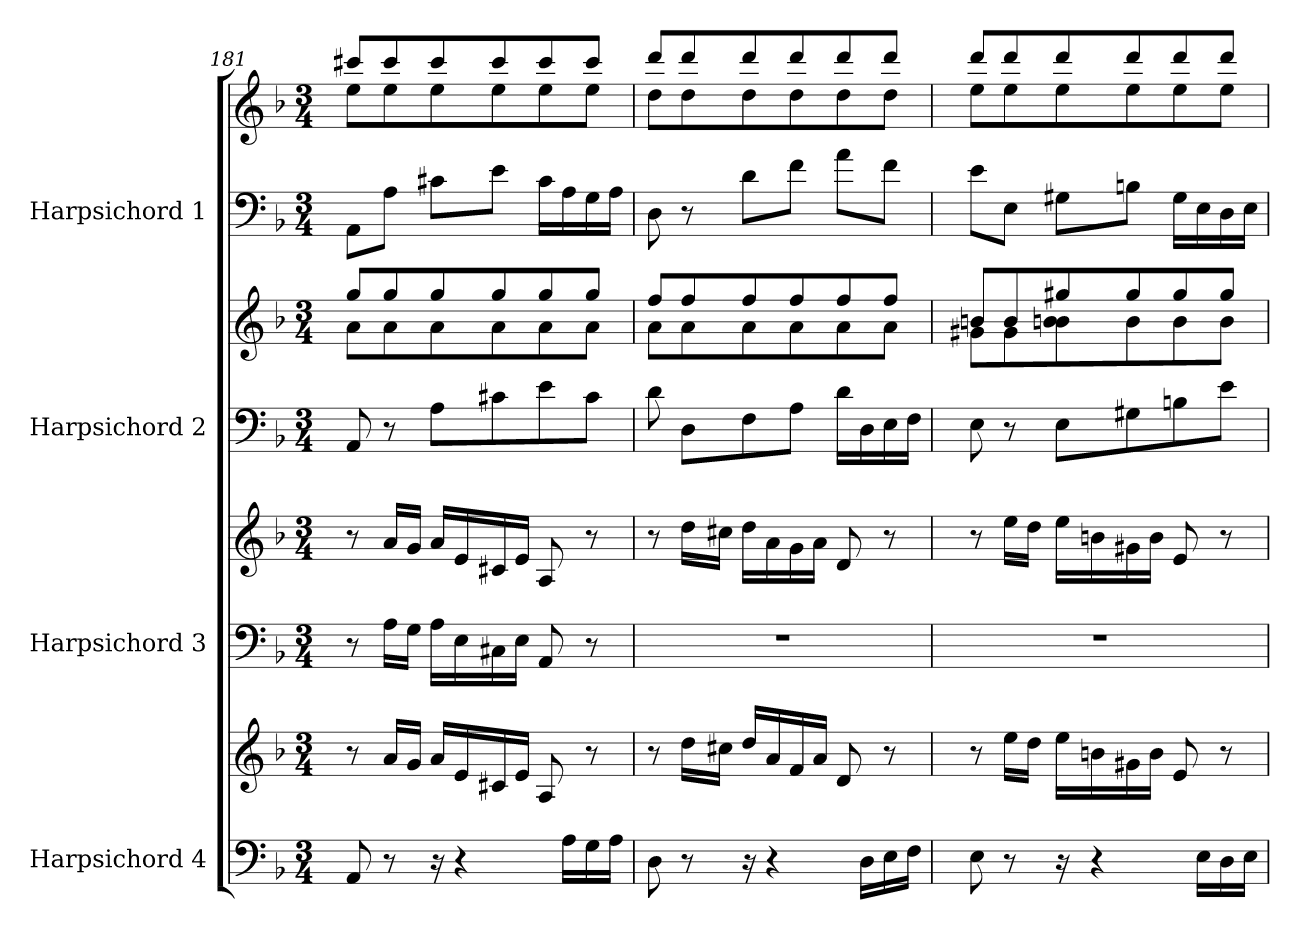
**kern	**kern	**kern	**kern	**kern	**kern	**kern	**kern
*part4	*part4	*part3	*part3	*part2	*part2	*part1	*part1
*staff8	*staff7	*staff6	*staff5	*staff4	*staff3	*staff2	*staff1
*I"Harpsichord 4	*	*I"Harpsichord 3	*	*I"Harpsichord 2	*	*I"Harpsichord 1	*
*I'Hp	*	*I'Hp	*	*I'Hp	*	*I'Hp	*
!!LO:LB:g=z
*clefF4	*clefG2	*clefF4	*clefG2	*clefF4	*clefG2	*clefF4	*clefG2
*k[b-]	*k[b-]	*k[b-]	*k[b-]	*k[b-]	*k[b-]	*k[b-]	*k[b-]
*M3/4	*M3/4	*M3/4	*M3/4	*M3/4	*M3/4	*M3/4	*M3/4
=181	=181	=181	=181	=181	=181	=181	=181
*	*	*	*	*	*^	*	*^
8AA/	8r	8r	8r	8AA/	8gg/L	8a\L	8AA\L	8ccc#X/L	8ee\L
8r	16a/LL	16A\LL	16a/LL	8r	8gg/	8a\	8A\J	8ccc#/	8ee\
.	16g/JJ	16G\JJ	16g/JJ	.	.	.	.	.	.
16r	16a/LL	16A\LL	16a/LL	8A\L	8gg/	8a\	8c#X\L	8ccc#/	8ee\
4r	16e/	16E\	16e/	.	.	.	.	.	.
.	16c#X/	16C#X\	16c#X/	8c#X\	8gg/	8a\	8e\J	8ccc#/	8ee\
.	16e/JJ	16E\JJ	16e/JJ	.	.	.	.	.	.
.	8A/	8AA/	8A/	8e\	8gg/	8a\	16c#\LL	8ccc#/	8ee\
16A\LL	.	.	.	.	.	.	16A\	.	.
16G\	8r	8r	8r	8c#\J	8gg/J	8a\J	16G\	8ccc#/J	8ee\J
16A\JJ	.	.	.	.	.	.	16A\JJ	.	.
=182	=182	=182	=182	=182	=182	=182	=182	=182	=182
8D\	8r	2.r	8r	8d\	8ff/L	8a\L	8D\	8ddd/L	8dd\L
8r	16dd\LL	.	16dd\LL	8D\L	8ff/	8a\	8r	8ddd/	8dd\
.	16cc#X\JJ	.	16cc#X\JJ	.	.	.	.	.	.
16r	16dd/LL	.	16dd\LL	8F\	8ff/	8a\	8d\L	8ddd/	8dd\
4r	16a/	.	16a\	.	.	.	.	.	.
.	16f/	.	16g\	8A\J	8ff/	8a\	8f\J	8ddd/	8dd\
.	16a/JJ	.	16a\JJ	.	.	.	.	.	.
.	8d/	.	8d/	16d\LL	8ff/	8a\	8a\L	8ddd/	8dd\
16D\LL	.	.	.	16D\	.	.	.	.	.
16E\	8r	.	8r	16E\	8ff/J	8a\J	8f\J	8ddd/J	8dd\J
16F\JJ	.	.	.	16F\JJ	.	.	.	.	.
=183	=183	=183	=183	=183	=183	=183	=183	=183	=183
8E\	8r	2.r	8r	8E\	8bn/L	8g#X\L	8e\L	8ddd/L	8ee\L
8r	16ee\LL	.	16ee\LL	8r	8b/	8g#\	8E\J	8ddd/	8ee\
.	16dd\JJ	.	16dd\JJ	.	.	.	.	.	.
16r	16ee\LL	.	16ee\LL	8E\L	8gg#X/	8b\ 8bn\	8G#X\L	8ddd/	8ee\
4r	16bn\	.	16bn\	.	.	.	.	.	.
.	16g#X\	.	16g#X\	8G#X\	8gg#/	8b\	8Bn\J	8ddd/	8ee\
.	16b\JJ	.	16b\JJ	.	.	.	.	.	.
.	8e/	.	8e/	8Bn\	8gg#/	8b\	16G#\LL	8ddd/	8ee\
16E\LL	.	.	.	.	.	.	16E\	.	.
16D\	8r	.	8r	8e\J	8gg#/J	8b\J	16D\	8ddd/J	8ee\J
16E\JJ	.	.	.	.	.	.	16E\JJ	.	.
*	*	*	*	*	*v	*v	*	*v	*v
=	=	=	=	=	=	=	=
*-	*-	*-	*-	*-	*-	*-	*-
